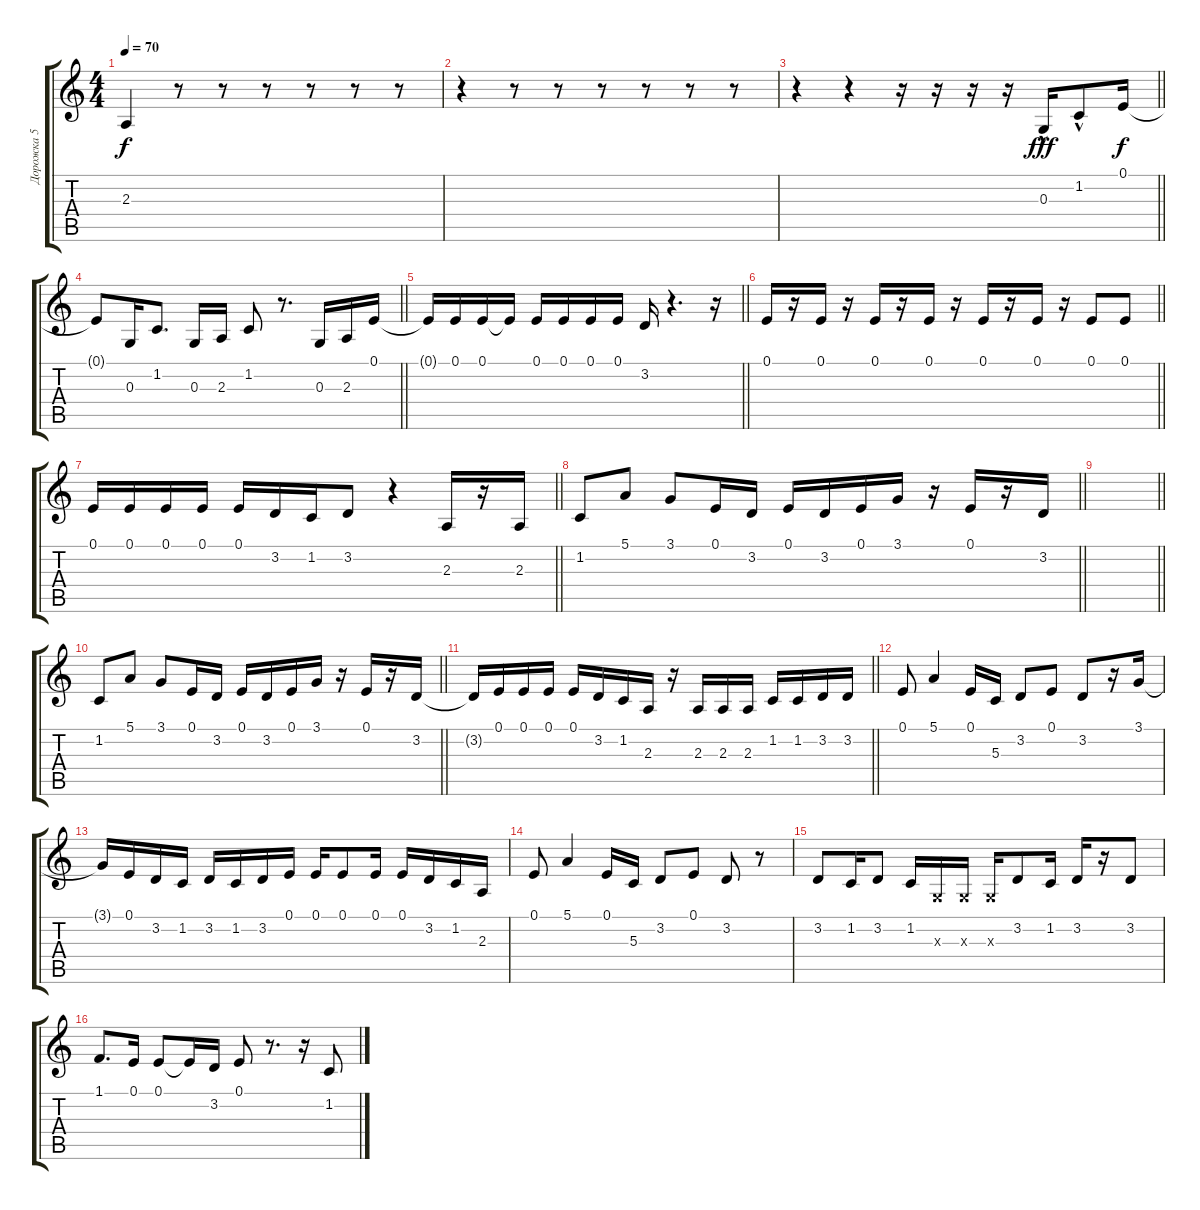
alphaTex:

\track ("Дорожка 5" "Дорожка 5") {instrument altosax}
\staff {score tabs}
\tuning (E4 B3 G3 D3 A2 E2) {hide}
\ts (4 4)
\tempo 70
\clef g2
\ks c
2.3.4{dy f} r.8 r.8 r.8 r.8 r.8 r.8 |
r.4 r.8 r.8 r.8 r.8 r.8 r.8 |
\barLineRight lightlight
r.4 r.4 r.16 r.16 r.16 r.16 0.3{hac}.16{dy fff} 1.2{hac}.8 0.1.16{dy f} |
\barLineRight lightlight
0.1{t}.8 0.3.16 1.2.8{d} 0.3.16 2.3.16 1.2.8 r.8{d} 0.3.16 2.3.16 0.1.16 |
\barLineRight lightlight
0.1{t}.16 0.1.16 0.1.16 0.1{t}.16 0.1.16 0.1.16 0.1.16 0.1.16 3.2.16 r.4{d} r.16 |
\barLineRight lightlight
0.1.16 r.16 0.1.16 r.16 0.1.16 r.16 0.1.16 r.16 0.1.16 r.16 0.1.16 r.16 0.1.8 0.1.8 |
\barLineRight lightlight
0.1.16 0.1.16 0.1.16 0.1.16 0.1.16 3.2.16 1.2.16 3.2.8 r.4 2.3.16 r.16 2.3.16 |
\barLineRight lightlight
1.2.8 5.1.8 3.1.8 0.1.16 3.2.16 0.1.16 3.2.16 0.1.16 3.1.16 r.16 0.1.16 r.16 3.2.16 |
\barLineRight lightlight
|
\barLineRight lightlight
1.2.8 5.1.8 3.1.8 0.1.16 3.2.16 0.1.16 3.2.16 0.1.16 3.1.16 r.16 0.1.16 r.16 3.2.16 |
\barLineRight lightlight
3.2{t}.16 0.1.16 0.1.16 0.1.16 0.1.16 3.2.16 1.2.16 2.3.16 r.16 2.3.16 2.3.16 2.3.16 1.2.16 1.2.16 3.2.16 3.2.16 |
0.1.8 5.1.4 0.1.16 5.3.16 3.2.8 0.1.8 3.2.8 r.16 3.1.16 |
3.1{t}.16 0.1.16 3.2.16 1.2.16 3.2.16 1.2.16 3.2.16 0.1.16 0.1.16 0.1.8 0.1.16 0.1.16 3.2.16 1.2.16 2.3.16 |
0.1.8 5.1.4 0.1.16 5.3.16 3.2.8 0.1.8 3.2.8 r.8 |
3.2.8 1.2.16 3.2.8 1.2.16 0.3{x}.16 0.3{x}.16 0.3{x}.16 3.2.8 1.2.16 3.2.16 r.16 3.2.8 |
1.1.8{d} 0.1.16 0.1.8 0.1{t}.16 3.2.16 0.1.8 r.8{d} r.16 1.2.8
